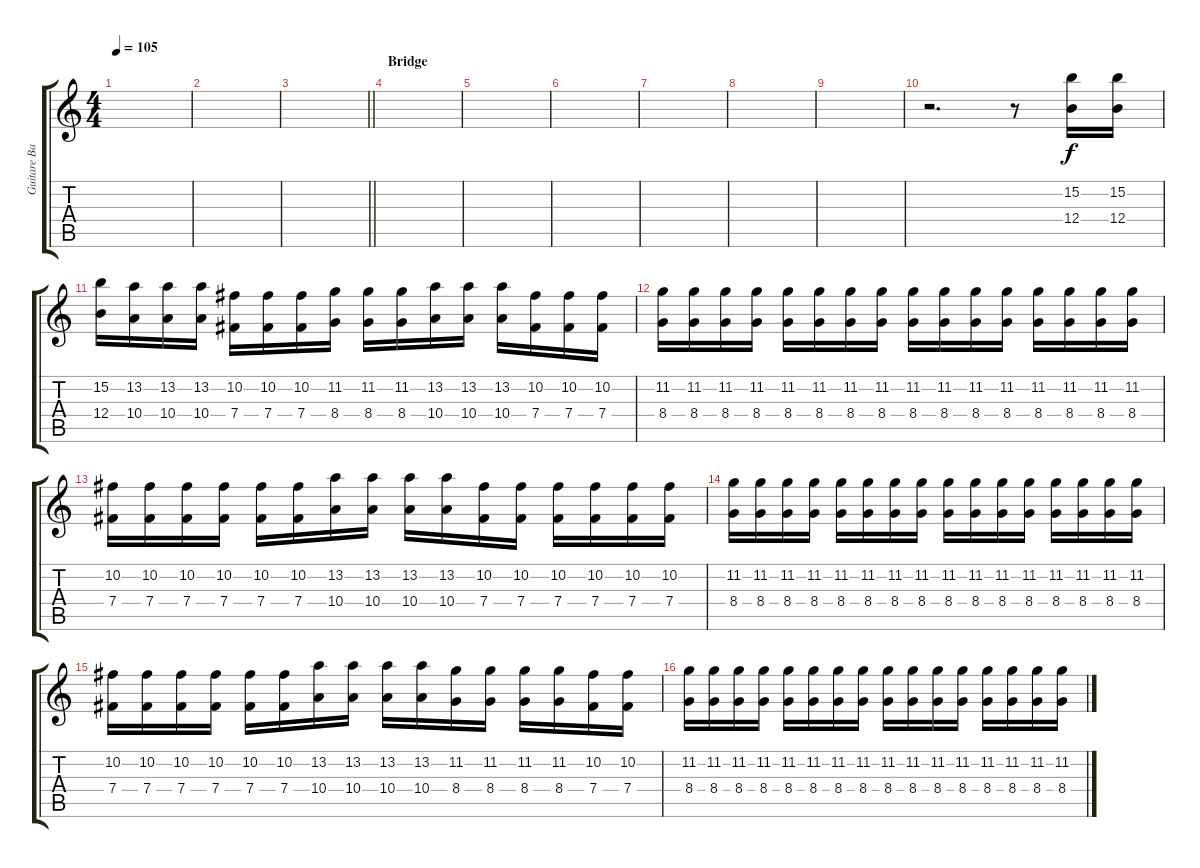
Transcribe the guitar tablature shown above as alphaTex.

\track ("Guitare Background" "Guitare Ba") {instrument distortionguitar}
\staff {score tabs}
\tuning (Db4 Ab3 E3 B2 Gb2 B1) {hide}
\ts (4 4)
\tempo 105
\clef g2
\ks c
|
|
\barLineRight lightlight
|
\section ("" "Bridge")
|
|
|
|
|
|
r.2{d} r.8 (15.2 12.4).16 (15.2 12.4).16 |
(15.2 12.4).16 (13.2 10.4).16 (13.2 10.4).16 (13.2 10.4).16 (10.2 7.4).16 (10.2 7.4).16 (10.2 7.4).16 (11.2 8.4).16 (11.2 8.4).16 (11.2 8.4).16 (13.2 10.4).16 (13.2 10.4).16 (13.2 10.4).16 (10.2 7.4).16 (10.2 7.4).16 (10.2 7.4).16 |
(11.2 8.4).16 (11.2 8.4).16 (11.2 8.4).16 (11.2 8.4).16 (11.2 8.4).16 (11.2 8.4).16 (11.2 8.4).16 (11.2 8.4).16 (11.2 8.4).16 (11.2 8.4).16 (11.2 8.4).16 (11.2 8.4).16 (11.2 8.4).16 (11.2 8.4).16 (11.2 8.4).16 (11.2 8.4).16 |
(10.2 7.4).16 (10.2 7.4).16 (10.2 7.4).16 (10.2 7.4).16 (10.2 7.4).16 (10.2 7.4).16 (13.2 10.4).16 (13.2 10.4).16 (13.2 10.4).16 (13.2 10.4).16 (10.2 7.4).16 (10.2 7.4).16 (10.2 7.4).16 (10.2 7.4).16 (10.2 7.4).16 (10.2 7.4).16 |
(11.2 8.4).16 (11.2 8.4).16 (11.2 8.4).16 (11.2 8.4).16 (11.2 8.4).16 (11.2 8.4).16 (11.2 8.4).16 (11.2 8.4).16 (11.2 8.4).16 (11.2 8.4).16 (11.2 8.4).16 (11.2 8.4).16 (11.2 8.4).16 (11.2 8.4).16 (11.2 8.4).16 (11.2 8.4).16 |
(10.2 7.4).16 (10.2 7.4).16 (10.2 7.4).16 (10.2 7.4).16 (10.2 7.4).16 (10.2 7.4).16 (13.2 10.4).16 (13.2 10.4).16 (13.2 10.4).16 (13.2 10.4).16 (11.2 8.4).16 (11.2 8.4).16 (11.2 8.4).16 (11.2 8.4).16 (10.2 7.4).16 (10.2 7.4).16 |
(11.2 8.4).16 (11.2 8.4).16 (11.2 8.4).16 (11.2 8.4).16 (11.2 8.4).16 (11.2 8.4).16 (11.2 8.4).16 (11.2 8.4).16 (11.2 8.4).16 (11.2 8.4).16 (11.2 8.4).16 (11.2 8.4).16 (11.2 8.4).16 (11.2 8.4).16 (11.2 8.4).16 (11.2 8.4).16
